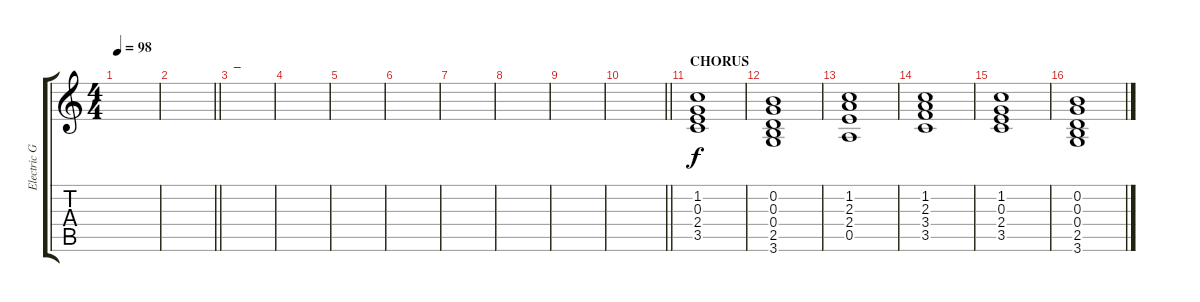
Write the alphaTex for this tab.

\track ("Electric Guitar #2" "Electric G") {instrument electricguitarjazz}
\staff {score tabs}
\tuning (E4 B3 G3 D3 A2 E2) {hide}
\ts (4 4)
\tempo 98
\clef g2
\ks c
|
\barLineRight lightlight
|
\section ("" "_")
|
|
|
|
|
|
|
\barLineRight lightlight
|
\section ("" "CHORUS")
(1.2 0.3 2.4 3.5).1 |
(0.2 0.3 0.4 2.5 3.6).1 |
(1.2 2.3 2.4 0.5).1 |
(1.2 2.3 3.4 3.5).1 |
(1.2 0.3 2.4 3.5).1 |
(0.2 0.3 0.4 2.5 3.6).1
